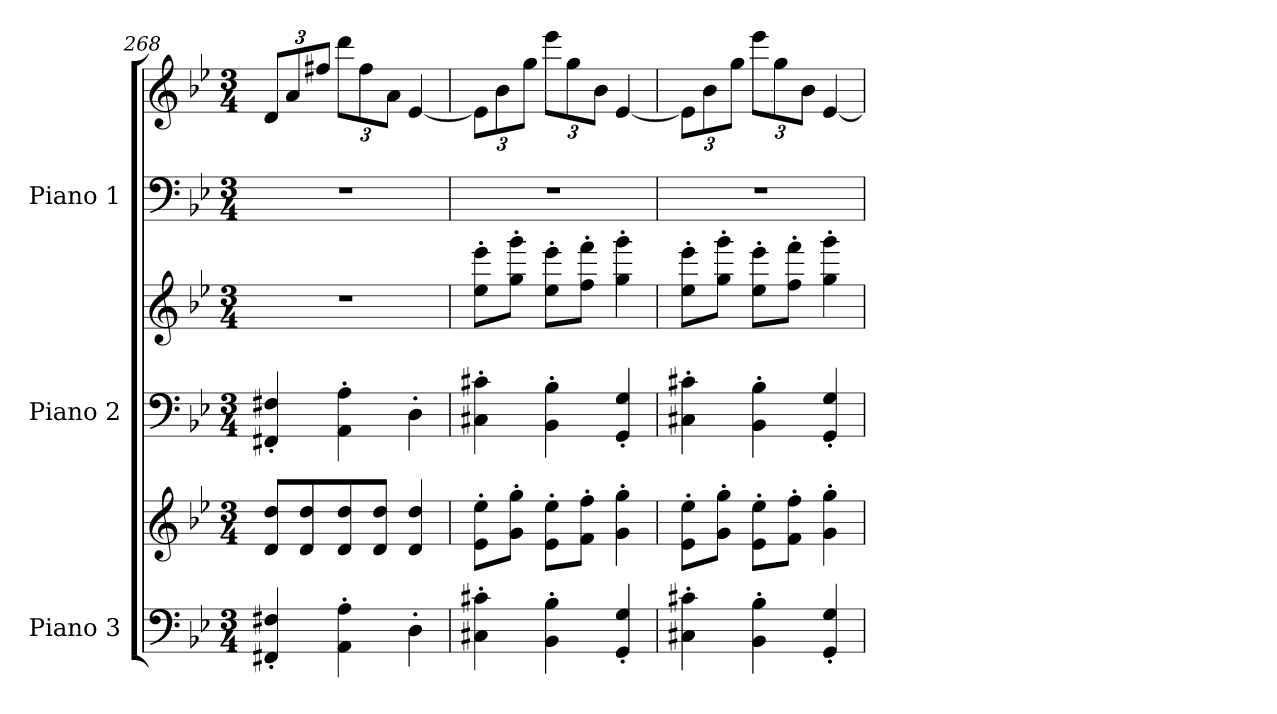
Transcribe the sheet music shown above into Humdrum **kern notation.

**kern	**kern	**kern	**kern	**kern	**kern
*part3	*part3	*part2	*part2	*part1	*part1
*staff6	*staff5	*staff4	*staff3	*staff2	*staff1
*I"Piano 3	*	*I"Piano 2	*	*I"Piano 1	*
*I'Pno. 3	*	*I'Pno. 2	*	*I'Pno. 1	*
!!LO:PB:g=z
*clefF4	*clefG2	*clefF4	*clefG2	*clefF4	*clefG2
*k[b-e-]	*k[b-e-]	*k[b-e-]	*k[b-e-]	*k[b-e-]	*k[b-e-]
*M3/4	*M3/4	*M3/4	*M3/4	*M3/4	*M3/4
*	*	*	*	*	*Xbrackettup
=268	=268	=268	=268	=268	=268
4FF#X/' 4F#X/'	8d/ 8dd/L	4FF#X/' 4F#X/'	2.r	2.r	12d/L
.	.	.	.	.	12a/
.	8d/ 8dd/	.	.	.	.
.	.	.	.	.	12ff#X/J
4AA\' 4A\'	8d/ 8dd/	4AA\' 4A\'	.	.	12ddd\L
.	.	.	.	.	12ff#\
.	8d/ 8dd/J	.	.	.	.
.	.	.	.	.	12a\J
4D'\	4d/ 4dd/	4D'\	.	.	[4e-/
=269	=269	=269	=269	=269	=269
4C#X\' 4c#X\'	8e-\' 8ee-\'L	4C#X\' 4c#X\'	8ee-\' 8eee-\'L	2.r	12e-\L]
.	.	.	.	.	12b-\
.	8g\' 8gg\'J	.	8gg\' 8ggg\'J	.	.
.	.	.	.	.	12gg\J
4BB-\' 4B-\'	8e-\' 8ee-\'L	4BB-\' 4B-\'	8ee-\' 8eee-\'L	.	12eee-\L
.	.	.	.	.	12gg\
.	8f\' 8ff\'J	.	8ff\' 8fff\'J	.	.
.	.	.	.	.	12b-\J
4GG/' 4G/'	4g\' 4gg\'	4GG/' 4G/'	4gg\' 4ggg\'	.	[4e-/
=270	=270	=270	=270	=270	=270
4C#X\' 4c#X\'	8e-\' 8ee-\'L	4C#X\' 4c#X\'	8ee-\' 8eee-\'L	2.r	12e-\L]
.	.	.	.	.	12b-\
.	8g\' 8gg\'J	.	8gg\' 8ggg\'J	.	.
.	.	.	.	.	12gg\J
4BB-\' 4B-\'	8e-\' 8ee-\'L	4BB-\' 4B-\'	8ee-\' 8eee-\'L	.	12eee-\L
.	.	.	.	.	12gg\
.	8f\' 8ff\'J	.	8ff\' 8fff\'J	.	.
.	.	.	.	.	12b-\J
4GG/' 4G/'	4g\' 4gg\'	4GG/' 4G/'	4gg\' 4ggg\'	.	[4e-/
=	=	=	=	=	=
*-	*-	*-	*-	*-	*-
